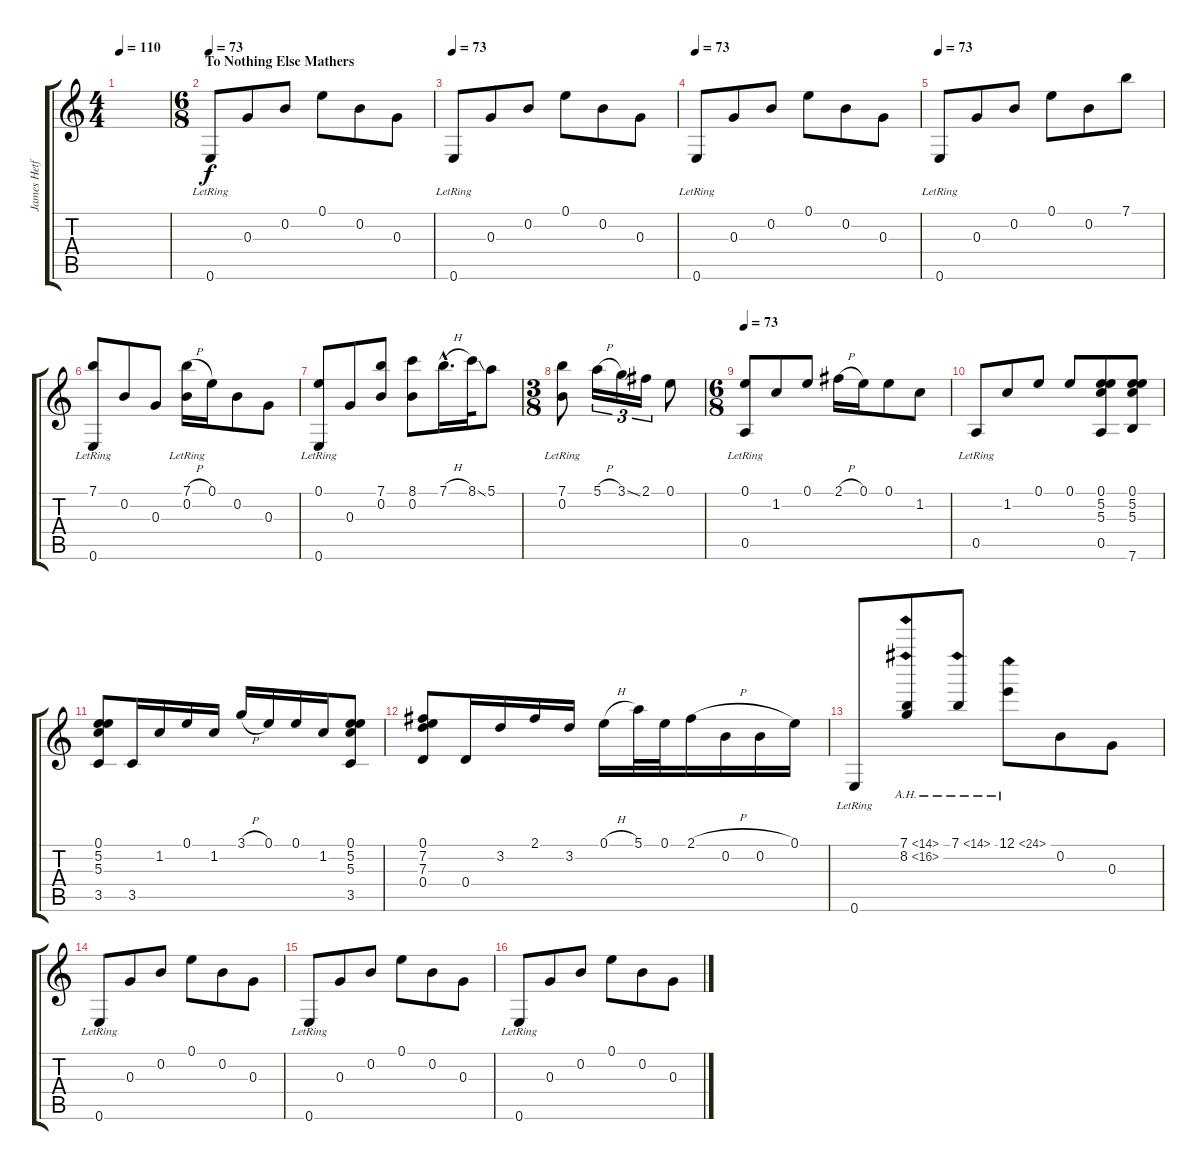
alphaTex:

\track ("James Hetfield (clean)" "James Hetf") {instrument electricguitarclean}
\staff {score tabs}
\tuning (E4 B3 G3 D3 A2 E2) {hide}
\ts (4 4)
\tempo 110
\clef g2
\ks c
|
\ts (6 8)
\section ("" "To Nothing Else Mathers")
\tempo 73
0.6{lr}.8 0.3.8 0.2.8 0.1.8 0.2.8 0.3.8 |
\tempo 73
0.6{lr}.8 0.3.8 0.2.8 0.1.8 0.2.8 0.3.8 |
\tempo 73
0.6{lr}.8 0.3.8 0.2.8 0.1.8 0.2.8 0.3.8 |
\tempo 73
0.6{lr}.8 0.3.8 0.2.8 0.1.8 0.2.8 7.1.8 |
(7.1 0.6{lr}).8 0.2.8 0.3.8 (7.1{h} 0.2{lr}).16 0.1.16 0.2.8 0.3.8 |
(0.1 0.6{lr}).8 0.3.8 (7.1 0.2).8 (8.1 0.2).8 7.1{h hac}.16{d} 8.1{ss}.32 5.1.8 |
\ts (3 8)
(7.1 0.2{lr}).8 5.1{h}.16{tu (3 2)} 3.1{ss}.16{tu (3 2)} 2.1.16{tu (3 2)} 0.1.8 |
\ts (6 8)
\tempo 73
(0.1 0.5{lr}).8 1.2.8 0.1.8 2.1{h}.16 0.1.16 0.1.8 1.2.8 |
0.5{lr}.8 1.2.8 0.1.8 0.1.8 (0.1 5.2 5.3 0.5).8 (0.1 5.2 5.3 7.6).8 |
(0.1 5.2 5.3 3.5).8 3.5.16 1.2.16 0.1.16 1.2.16 3.1{h}.16 0.1.16 0.1.16 1.2.16 (0.1 5.2 5.3 3.5).8 |
(0.1 7.2 7.3 0.4).8 0.4.16 3.2.16 2.1.16 3.2.16 0.1{h}.16 5.1.32 0.1.32 2.1{h}.16 0.2.16 0.2.16 0.1.16 |
0.6{lr}.8 (7.1{ah 7} 8.2{ah 8}).8 7.1{ah 7}.8 12.1{ah 12}.8 0.2.8 0.3.8 |
0.6{lr}.8 0.3.8 0.2.8 0.1.8 0.2.8 0.3.8 |
0.6{lr}.8 0.3.8 0.2.8 0.1.8 0.2.8 0.3.8 |
0.6{lr}.8 0.3.8 0.2.8 0.1.8 0.2.8 0.3.8
